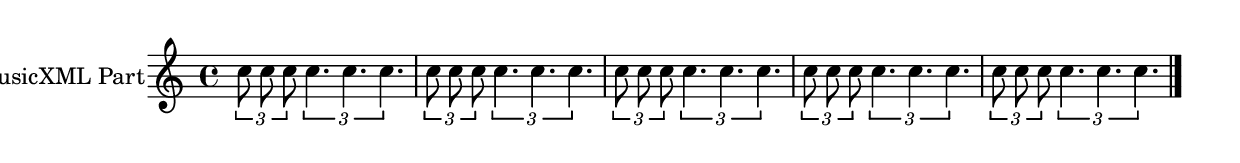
\version "2.18.2" 
\version "2.18.2" 
ponestaffone = \new Staff \with {
instrumentName = \markup { 

 \column { 


 \line { "MusicXML Part" 


 } 

 } 
 } 
 }{\autoBeamOff % measure 1
\clef treble \key c \major \time 4/4 \once \override TupletBracket.bracket-visibility = ##t
\tuplet 3/2 {c''8 c''8  c''8} \once \override TupletBracket.bracket-visibility = ##t
\tuplet 3/2 {c''4. c''4.  c''4.}  | 

 % measure 2
\once \override TupletBracket.bracket-visibility = ##t
\tuplet 3/2 {c''8 c''8  c''8} \once \override TupletBracket.bracket-visibility = ##t
\tuplet 3/2 {c''4. c''4.  c''4.}  | 

 % measure 3
\once \override TupletBracket.bracket-visibility = ##t
\tuplet 3/2 {c''8 c''8  c''8} \once \override TupletBracket.bracket-visibility = ##t
\tuplet 3/2 {c''4. c''4.  c''4.}  | 

 % measure 4
\once \override TupletBracket.bracket-visibility = ##t
\tuplet 3/2 {c''8 c''8  c''8} \once \override TupletBracket.bracket-visibility = ##t
\tuplet 3/2 {c''4. c''4.  c''4.}  | 

 % measure 5
\once \override TupletBracket.bracket-visibility = ##t
\tuplet 3/2 {c''8 c''8  c''8} \once \override TupletBracket.bracket-visibility = ##t
\tuplet 3/2 {c''4. c''4.  c''4.}  \bar "|."

 }

<<\ponestaffone>>